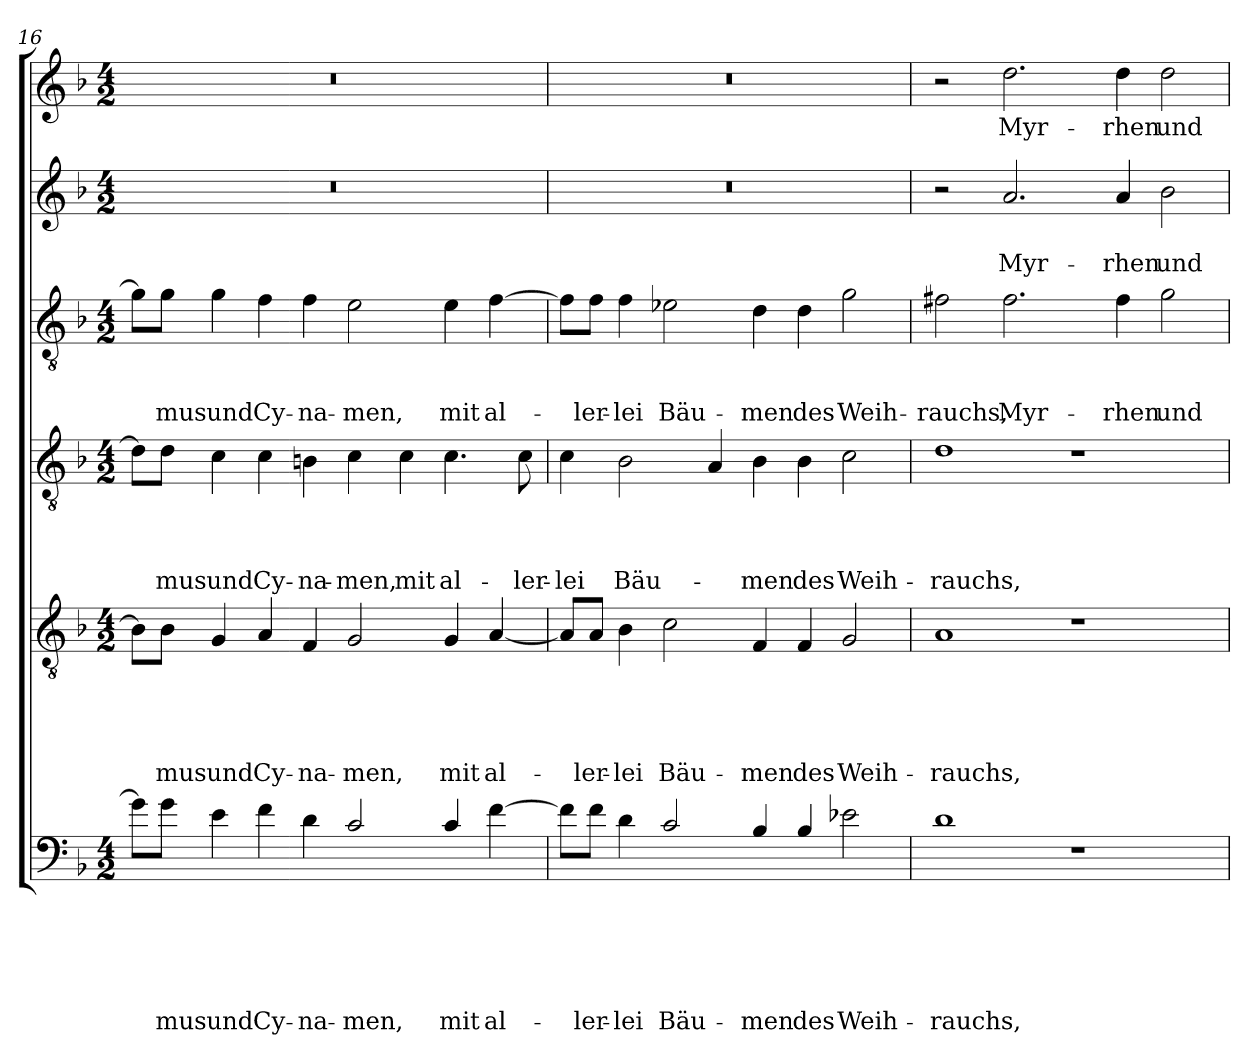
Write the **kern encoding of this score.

**kern	**text	**text	**text	**text	**text	**text	**kern	**text	**text	**text	**text	**text	**kern	**text	**text	**text	**text	**kern	**text	**text	**text	**kern	**text	**text	**kern	**text
*part6	*part6	*part6	*part6	*part6	*part6	*part6	*part5	*part5	*part5	*part5	*part5	*part5	*part4	*part4	*part4	*part4	*part4	*part3	*part3	*part3	*part3	*part2	*part2	*part2	*part1	*part1
*staff6	*staff6	*staff6	*staff6	*staff6	*staff6	*staff6	*staff5	*staff5	*staff5	*staff5	*staff5	*staff5	*staff4	*staff4	*staff4	*staff4	*staff4	*staff3	*staff3	*staff3	*staff3	*staff2	*staff2	*staff2	*staff1	*staff1
*clefF4	*	*	*	*	*	*	*clefGv2	*	*	*	*	*	*clefGv2	*	*	*	*	*clefGv2	*	*	*	*clefG2	*	*	*clefG2	*
*ITrd8c14	*	*	*	*	*	*	*	*	*	*	*	*	*	*	*	*	*	*	*	*	*	*	*	*	*	*
*k[b-]	*	*	*	*	*	*	*k[b-]	*	*	*	*	*	*k[b-]	*	*	*	*	*k[b-]	*	*	*	*k[b-]	*	*	*k[b-]	*
*F:	*	*	*	*	*	*	*F:	*	*	*	*	*	*F:	*	*	*	*	*F:	*	*	*	*F:	*	*	*F:	*
*M4/2	*	*	*	*	*	*	*M4/2	*	*	*	*	*	*M4/2	*	*	*	*	*M4/2	*	*	*	*M4/2	*	*	*M4/2	*
=16	=16	=16	=16	=16	=16	=16	=16	=16	=16	=16	=16	=16	=16	=16	=16	=16	=16	=16	=16	=16	=16	=16	=16	=16	=16	=16
8G\L]	.	.	.	.	.	.	8B-\L]	.	.	.	.	.	8d\L]	.	.	.	.	8g\L]	.	.	.	0r	.	.	0r	.
!	!	!	!	!	!	!LO:LY:b	!	!	!	!	!	!LO:LY:b	!	!	!	!	!LO:LY:b	!	!	!	!LO:LY:b	!	!	!	!	!
8G\J	.	.	.	.	.	-mus	8B-\J	.	.	.	.	-mus	8d\J	.	.	.	-mus	8g\J	.	.	-mus	.	.	.	.	.
!	!	!	!	!	!	!LO:LY:b	!	!	!	!	!	!LO:LY:b	!	!	!	!	!LO:LY:b	!	!	!	!LO:LY:b	!	!	!	!	!
4E\	.	.	.	.	.	und	4G/	.	.	.	.	und	4c\	.	.	.	und	4g\	.	.	und	.	.	.	.	.
!	!	!	!	!	!	!LO:LY:b	!	!	!	!	!	!LO:LY:b	!	!	!	!	!LO:LY:b	!	!	!	!LO:LY:b	!	!	!	!	!
4F\	.	.	.	.	.	Cy-	4A/	.	.	.	.	Cy-	4c\	.	.	.	Cy-	4f\	.	.	Cy-	.	.	.	.	.
!	!	!	!	!	!	!LO:LY:b	!	!	!	!	!	!LO:LY:b	!	!	!	!	!LO:LY:b	!	!	!	!LO:LY:b	!	!	!	!	!
4D\	.	.	.	.	.	-na-	4F/	.	.	.	.	-na-	4Bn\	.	.	.	-na-	4f\	.	.	-na-	.	.	.	.	.
!	!	!	!	!	!	!LO:LY:b	!	!	!	!	!	!LO:LY:b	!	!	!	!	!LO:LY:b	!	!	!	!LO:LY:b	!	!	!	!	!
2C/	.	.	.	.	.	-men,	2G/	.	.	.	.	-men,	4c\	.	.	.	-men,	2e\	.	.	-men,	.	.	.	.	.
!	!	!	!	!	!	!	!	!	!	!	!	!	!	!	!	!	!LO:LY:b	!	!	!	!	!	!	!	!	!
.	.	.	.	.	.	.	.	.	.	.	.	.	4c\	.	.	.	mit	.	.	.	.	.	.	.	.	.
!	!	!	!	!	!	!LO:LY:b	!	!	!	!	!	!LO:LY:b	!	!	!	!	!LO:LY:b	!	!	!	!LO:LY:b	!	!	!	!	!
4C/	.	.	.	.	.	mit	4G/	.	.	.	.	mit	4.c\	.	.	.	al-	4e\	.	.	mit	.	.	.	.	.
!	!	!	!	!	!	!LO:LY:b	!	!	!	!	!	!LO:LY:b	!	!	!	!	!	!	!	!	!LO:LY:b	!	!	!	!	!
[4F\	.	.	.	.	.	al-	[4A/	.	.	.	.	al-	.	.	.	.	.	[4f\	.	.	al-	.	.	.	.	.
!	!	!	!	!	!	!	!	!	!	!	!	!	!	!	!	!	!LO:LY:b	!	!	!	!	!	!	!	!	!
.	.	.	.	.	.	.	.	.	.	.	.	.	8c\	.	.	.	-ler-	.	.	.	.	.	.	.	.	.
!!LO:LB:g=z
=17	=17	=17	=17	=17	=17	=17	=17	=17	=17	=17	=17	=17	=17	=17	=17	=17	=17	=17	=17	=17	=17	=17	=17	=17	=17	=17
!	!	!	!	!	!	!	!	!	!	!	!	!	!	!	!	!	!LO:LY:b	!	!	!	!	!	!	!	!	!
8F\L]	.	.	.	.	.	.	8A/L]	.	.	.	.	.	4c\	.	.	.	-lei	8f\L]	.	.	.	0r	.	.	0r	.
!	!	!	!	!	!	!LO:LY:b	!	!	!	!	!	!LO:LY:b	!	!	!	!	!	!	!	!	!LO:LY:b	!	!	!	!	!
8F\J	.	.	.	.	.	-ler-	8A/J	.	.	.	.	-ler-	.	.	.	.	.	8f\J	.	.	-ler-	.	.	.	.	.
!	!	!	!	!	!	!LO:LY:b	!	!	!	!	!	!LO:LY:b	!	!	!	!	!LO:LY:b	!	!	!	!LO:LY:b	!	!	!	!	!
4D\	.	.	.	.	.	-lei	4B-\	.	.	.	.	-lei	2B-\	.	.	.	Bäu-	4f\	.	.	-lei	.	.	.	.	.
!	!	!	!	!	!	!LO:LY:b	!	!	!	!	!	!LO:LY:b	!	!	!	!	!	!	!	!	!LO:LY:b	!	!	!	!	!
2C/	.	.	.	.	.	Bäu-	2c\	.	.	.	.	Bäu-	.	.	.	.	.	2e-X\	.	.	Bäu-	.	.	.	.	.
.	.	.	.	.	.	.	.	.	.	.	.	.	4A/	.	.	.	.	.	.	.	.	.	.	.	.	.
!	!	!	!	!	!	!LO:LY:b	!	!	!	!	!	!LO:LY:b	!	!	!	!	!LO:LY:b	!	!	!	!LO:LY:b	!	!	!	!	!
4BB-/	.	.	.	.	.	-men	4F/	.	.	.	.	-men	4B-\	.	.	.	-men	4d\	.	.	-men	.	.	.	.	.
!	!	!	!	!	!	!LO:LY:b	!	!	!	!	!	!LO:LY:b	!	!	!	!	!LO:LY:b	!	!	!	!LO:LY:b	!	!	!	!	!
4BB-/	.	.	.	.	.	des	4F/	.	.	.	.	des	4B-\	.	.	.	des	4d\	.	.	des	.	.	.	.	.
!	!	!	!	!	!	!LO:LY:b	!	!	!	!	!	!LO:LY:b	!	!	!	!	!LO:LY:b	!	!	!	!LO:LY:b	!	!	!	!	!
2E-X\	.	.	.	.	.	Weih-	2G/	.	.	.	.	Weih-	2c\	.	.	.	Weih-	2g\	.	.	Weih-	.	.	.	.	.
=18	=18	=18	=18	=18	=18	=18	=18	=18	=18	=18	=18	=18	=18	=18	=18	=18	=18	=18	=18	=18	=18	=18	=18	=18	=18	=18
!	!	!	!	!	!	!LO:LY:b	!	!	!	!	!	!LO:LY:b	!	!	!	!	!LO:LY:b	!	!	!	!LO:LY:b	!	!	!	!	!
1D	.	.	.	.	.	-rauchs,	1A	.	.	.	.	-rauchs,	1d	.	.	.	-rauchs,	2f#X\	.	.	-rauchs,	2r	.	.	2r	.
!	!	!	!	!	!	!	!	!	!	!	!	!	!	!	!	!	!	!	!	!	!LO:LY:b	!	!	!LO:LY:b	!	!LO:LY:b
.	.	.	.	.	.	.	.	.	.	.	.	.	.	.	.	.	.	2.f#\	.	.	Myr-	2.a/	.	Myr-	2.dd\	Myr-
1r	.	.	.	.	.	.	1r	.	.	.	.	.	1r	.	.	.	.	.	.	.	.	.	.	.	.	.
!	!	!	!	!	!	!	!	!	!	!	!	!	!	!	!	!	!	!	!	!	!LO:LY:b	!	!	!LO:LY:b	!	!LO:LY:b
.	.	.	.	.	.	.	.	.	.	.	.	.	.	.	.	.	.	4f#\	.	.	-rhen	4a/	.	-rhen	4dd\	-rhen
!	!	!	!	!	!	!	!	!	!	!	!	!	!	!	!	!	!	!	!	!	!LO:LY:b	!	!	!LO:LY:b	!	!LO:LY:b
.	.	.	.	.	.	.	.	.	.	.	.	.	.	.	.	.	.	2g\	.	.	und	2b-\	.	und	2dd\	und
=	=	=	=	=	=	=	=	=	=	=	=	=	=	=	=	=	=	=	=	=	=	=	=	=	=	=
*-	*-	*-	*-	*-	*-	*-	*-	*-	*-	*-	*-	*-	*-	*-	*-	*-	*-	*-	*-	*-	*-	*-	*-	*-	*-	*-
